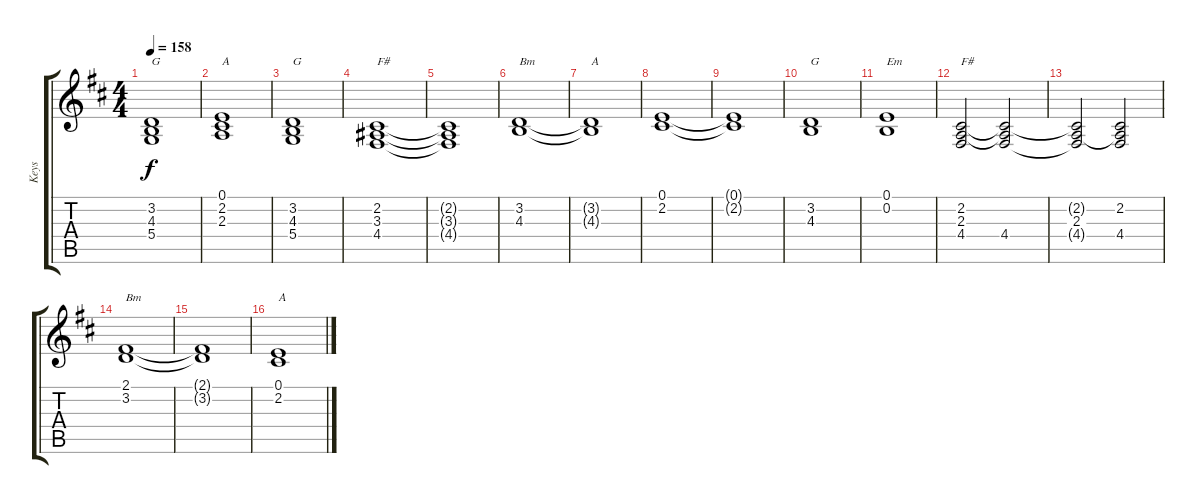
\track ("Keys" "Keys") {instrument stringensemble1}
\staff {score tabs}
\tuning (E4 B3 G3 D3 A2 E2) {hide}
\ts (4 4)
\tempo 158
\clef g2
\ks d
(3.2 4.3 5.4).1{txt "G" dy f} |
(0.1 2.2 2.3).1{txt "A"} |
(3.2 4.3 5.4).1{txt "G"} |
(2.2 3.3 4.4).1{txt "F#"} |
(2.2{t} 3.3{t} 4.4{t}).1 |
(3.2 4.3).1{txt "Bm"} |
(3.2{t} 4.3{t}).1{txt "A"} |
(0.1 2.2).1 |
(0.1{t} 2.2{t}).1 |
(3.2 4.3).1{txt "G"} |
(0.1 0.2).1{txt "Em"} |
(2.2 2.3 4.4).2{txt "F#"} (2.2{t} 2.3{t} 4.4).2 |
(2.2{t} 2.3 4.4{t}).2 (2.2 2.3{t} 4.4).2 |
(2.1 3.2).1{txt "Bm"} |
(2.1{t} 3.2{t}).1 |
(0.1 2.2).1{txt "A"}
